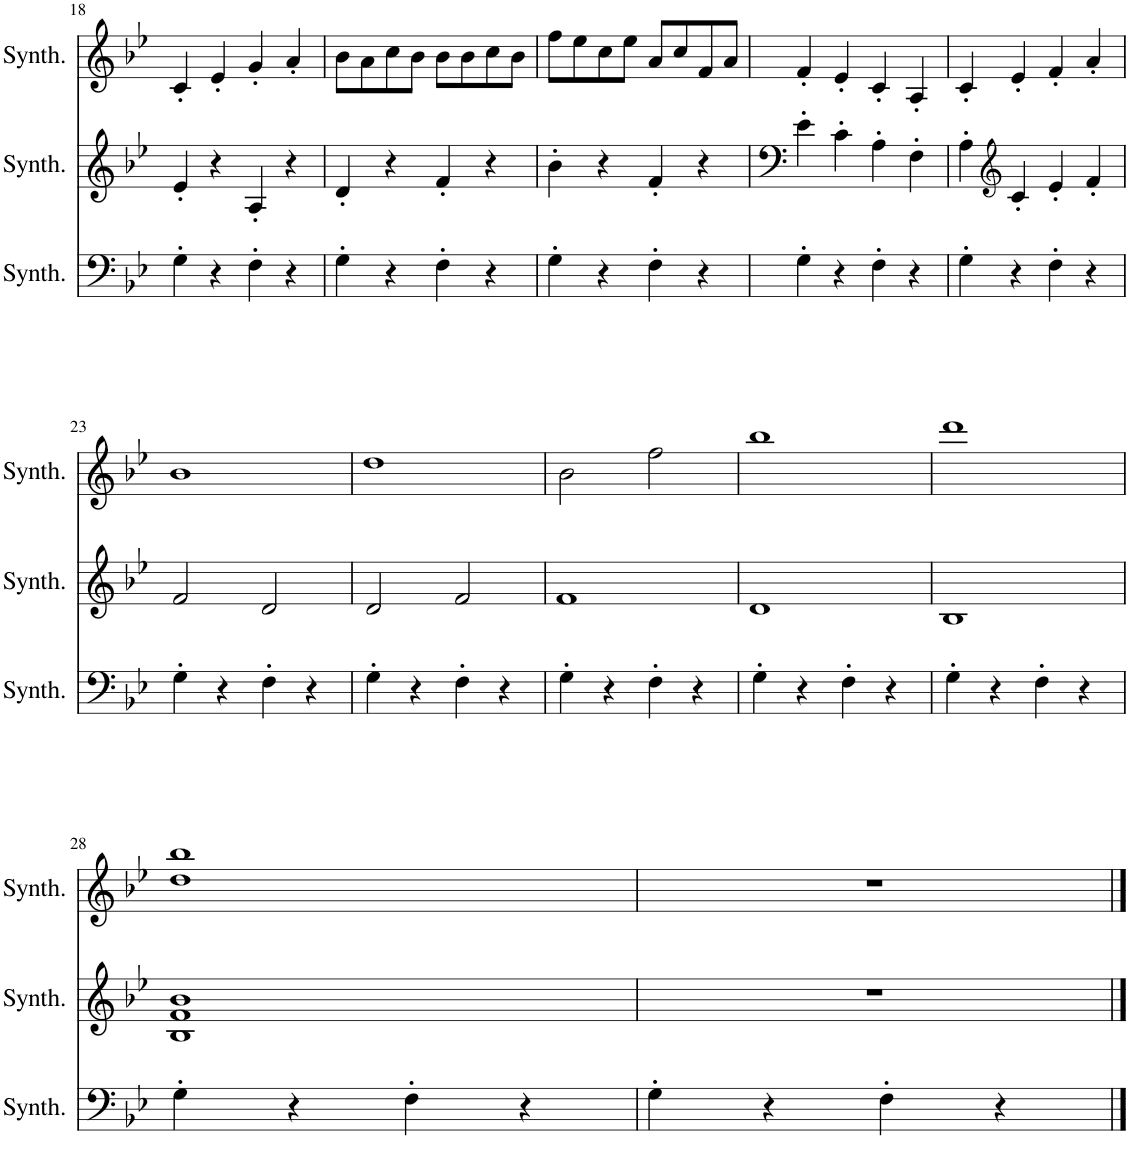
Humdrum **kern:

**kern	**kern	**kern
*part3	*part2	*part1
*staff3	*staff2	*staff1
*I"Synthétiseur d'instruments à cordes	*I"Synthétiseur d'instruments à cordes	*I"Synthétiseur d'instruments à cordes
*I'Synth.	*I'Synth.	*I'Synth.
!!LO:PB:g=z
*clefF4	*clefF4	*clefG2
*k[b-e-]	*k[b-e-]	*k[b-e-]
*M4/4	*M4/4	*M4/4
=18	=18	=18
4G'\	4e-'/	4c'/
4r	4r	4e-'/
4F'\	4A'/	4g'/
4r	4r	4a'/
=19	=19	=19
4G'\	4d'/	8b-\L
.	.	8a\
4r	4r	8cc\
.	.	8b-\J
4F'\	4f'/	8b-\L
.	.	8b-\
4r	4r	8cc\
.	.	8b-\J
=20	=20	=20
4G'\	4b-'\	8ff\L
.	.	8ee-\
4r	4r	8cc\
.	.	8ee-\J
4F'\	4f'/	8a/L
.	.	8cc/
4r	4r	8f/
.	.	8a/J
=21	=21	=21
4G'\	4e-'\	4f'/
4r	4c'\	4e-'/
4F'\	4A'\	4c'/
4r	4F'\	4A'/
=22	=22	=22
4G'\	4A'\	4c'/
*	*clefG2	*
4r	4c'/	4e-'/
4F'\	4e-'/	4f'/
4r	4f'/	4a'/
!!LO:LB:g=z
=23	=23	=23
4G'\	2f/	1b-
4r	.	.
4F'\	2d/	.
4r	.	.
=24	=24	=24
4G'\	2d/	1dd
4r	.	.
4F'\	2f/	.
4r	.	.
=25	=25	=25
4G'\	1f	2b-\
4r	.	.
4F'\	.	2ff\
4r	.	.
=26	=26	=26
4G'\	1d	1bb-
4r	.	.
4F'\	.	.
4r	.	.
=27	=27	=27
4G'\	1B-	1ddd
4r	.	.
4F'\	.	.
4r	.	.
!!LO:LB:g=z
=28	=28	=28
4G'\	1B- 1f 1b-	1dd 1bb-
4r	.	.
4F'\	.	.
4r	.	.
=29	=29	=29
4G'\	1r	1r
4r	.	.
4F'\	.	.
4r	.	.
==	==	==
*-	*-	*-
